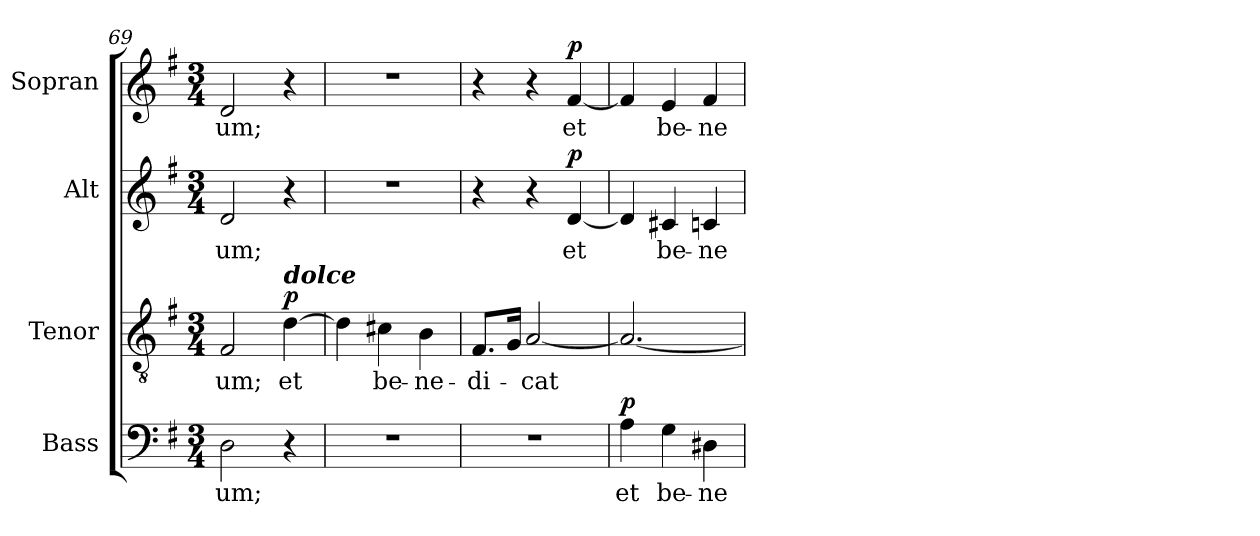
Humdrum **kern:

**kern	**text	**dynam	**kern	**text	**dynam	**kern	**text	**dynam	**kern	**text	**dynam
*part4	*part4	*part4	*part3	*part3	*part3	*part2	*part2	*part2	*part1	*part1	*part1
*staff4	*staff4	*staff4	*staff3	*staff3	*staff3	*staff2	*staff2	*staff2	*staff1	*staff1	*staff1
*I"Bass	*	*	*I"Tenor	*	*	*I"Alt	*	*	*I"Sopran	*	*
*I'B.	*	*	*I'T.	*	*	*I'A.	*	*	*I'S.	*	*
*clefF4	*	*	*clefGv2	*	*	*clefG2	*	*	*clefG2	*	*
*k[f#]	*	*	*k[f#]	*	*	*k[f#]	*	*	*k[f#]	*	*
*G:	*	*	*G:	*	*	*G:	*	*	*G:	*	*
*M3/4	*	*	*M3/4	*	*	*M3/4	*	*	*M3/4	*	*
=69	=69	=69	=69	=69	=69	=69	=69	=69	=69	=69	=69
!	!LO:LY:b	!	!	!LO:LY:b	!	!	!LO:LY:b	!	!	!LO:LY:b	!
2D\	-um;	.	2F#/	-um;	.	2d/	-um;	.	2d/	-um;	.
!	!	!	!LO:TX:a:Bi:t=dolce	!	!	!	!	!	!	!	!
!	!	!	!	!LO:LY:b	!LO:DY:a	!	!	!	!	!	!
4r	.	.	[4d\	et	p	4r	.	.	4r	.	.
=70	=70	=70	=70	=70	=70	=70	=70	=70	=70	=70	=70
2.r	.	.	4d\]	.	.	2.r	.	.	2.r	.	.
!	!	!	!	!LO:LY:b	!	!	!	!	!	!	!
.	.	.	4c#X\	be-	.	.	.	.	.	.	.
!	!	!	!	!LO:LY:b	!	!	!	!	!	!	!
.	.	.	4B\	-ne-	.	.	.	.	.	.	.
=71	=71	=71	=71	=71	=71	=71	=71	=71	=71	=71	=71
!	!	!	!	!LO:LY:b	!	!	!	!	!	!	!
2.r	.	.	8.F#/L	-di-	.	4r	.	.	4r	.	.
.	.	.	16G/Jk	.	.	.	.	.	.	.	.
!	!	!	!	!LO:LY:b	!	!	!	!	!	!	!
.	.	.	[2A/	-cat	.	4r	.	.	4r	.	.
!	!	!	!	!	!	!	!LO:LY:b	!LO:DY:a	!	!LO:LY:b	!LO:DY:a
.	.	.	.	.	.	[4d/	et	p	[4f#/	et	p
=72	=72	=72	=72	=72	=72	=72	=72	=72	=72	=72	=72
!	!LO:LY:b	!LO:DY:a	!	!	!	!	!	!	!	!	!
4A\	et	p	2.A/_	.	.	4d/]	.	.	4f#/]	.	.
!	!LO:LY:b	!	!	!	!	!	!LO:LY:b	!	!	!LO:LY:b	!
4G\	be-	.	.	.	.	4c#X/	be-	.	4e/	be-	.
!	!LO:LY:b	!	!	!	!	!	!LO:LY:b	!	!	!LO:LY:b	!
4D#X\	-ne-	.	.	.	.	4cn/	-ne-	.	4f#/	-ne-	.
=	=	=	=	=	=	=	=	=	=	=	=
*-	*-	*-	*-	*-	*-	*-	*-	*-	*-	*-	*-
